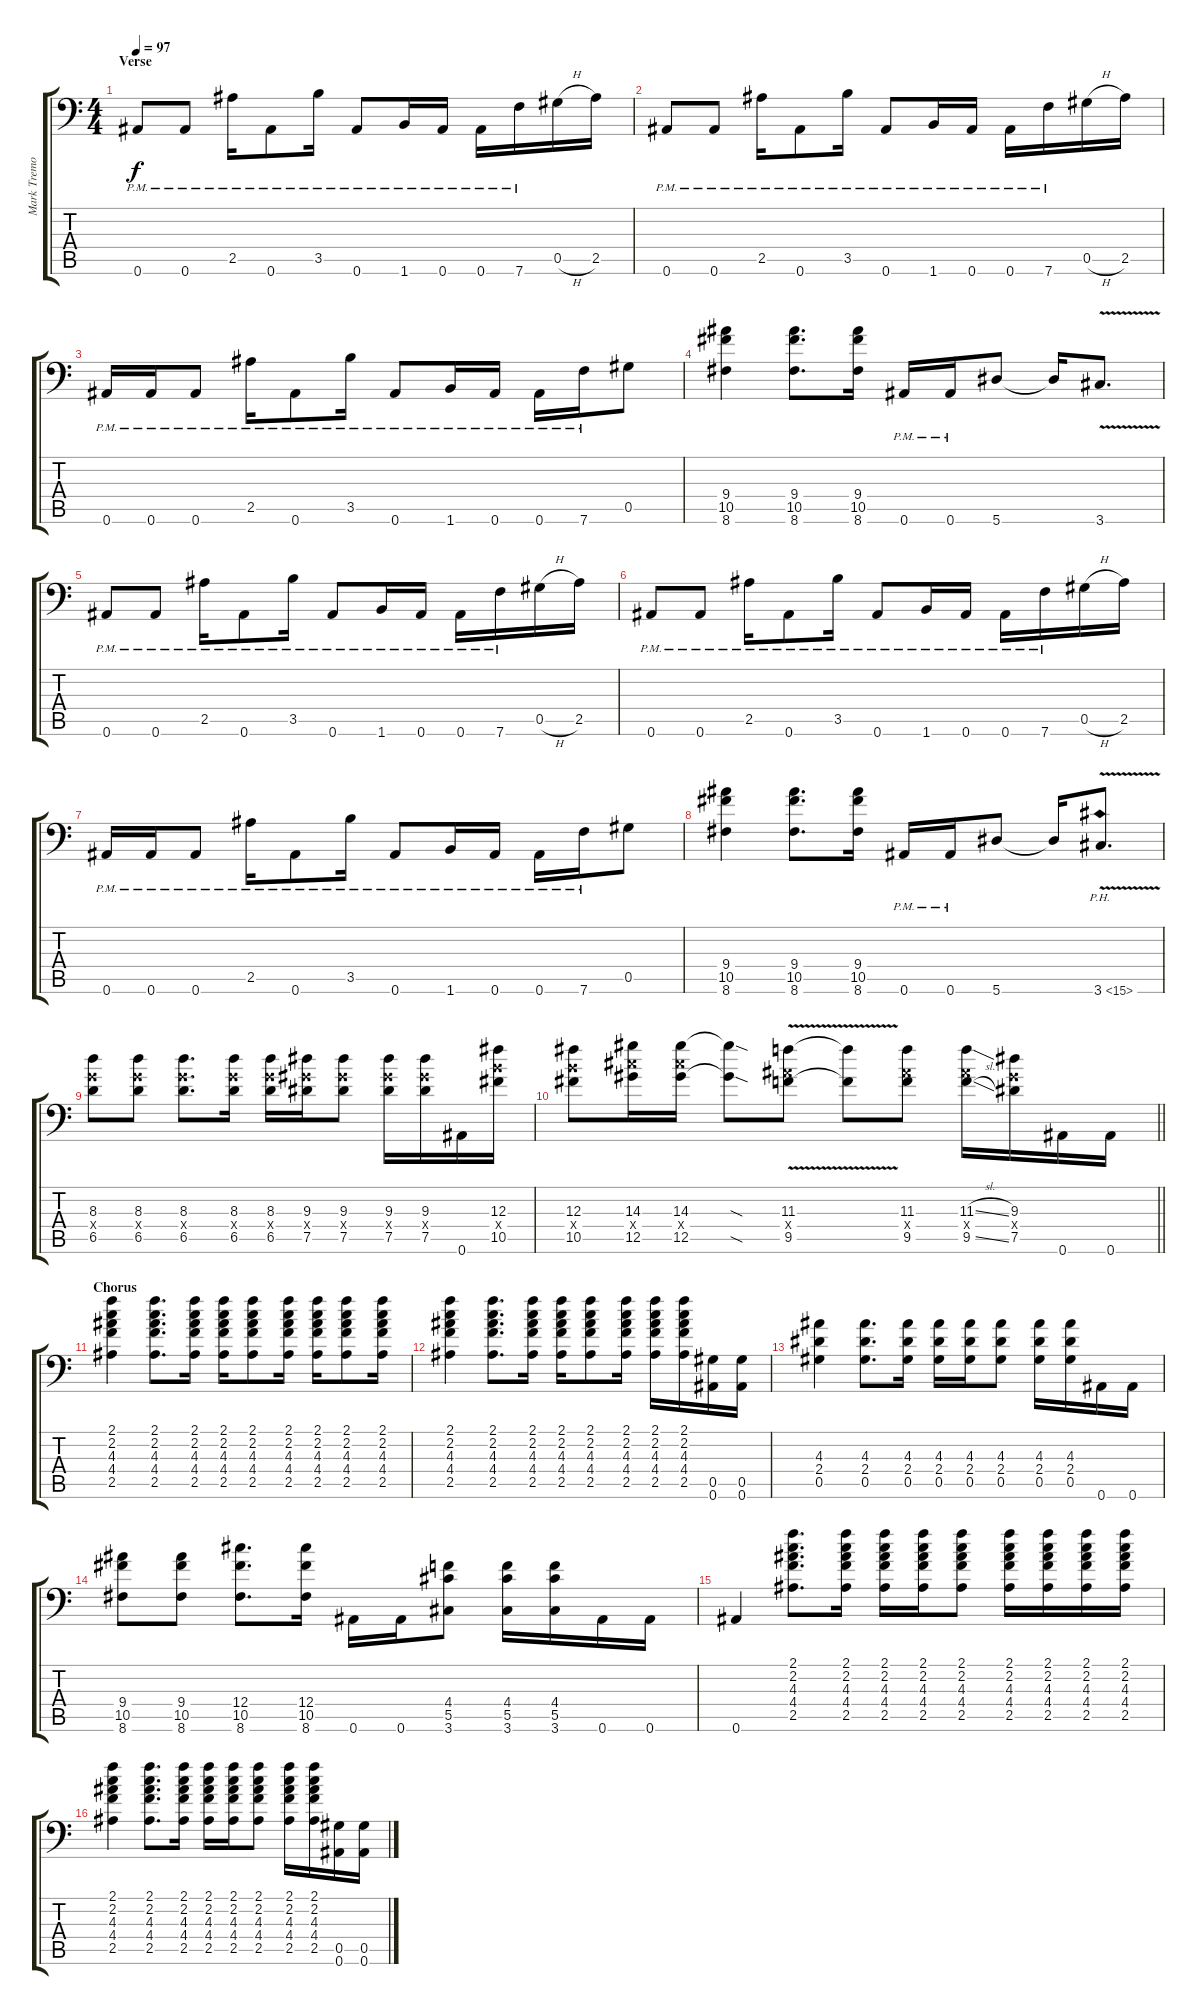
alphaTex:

\track ("Mark Tremonti" "Mark Tremo") {instrument distortionguitar}
\staff {score tabs}
\tuning (Eb4 Bb3 Gb3 Db3 Ab2 Bb1) {hide}
\ts (4 4)
\section ("" "Verse")
\tempo 97
\clef f4
\ks c
0.6{pm}.8{dy f} 0.6{pm}.8 2.5{pm}.16 0.6{pm}.8 3.5{pm}.16 0.6{pm}.8 1.6{pm}.16 0.6{pm}.16 0.6{pm}.16 7.6{pm}.16 0.5{h}.16 2.5.16 |
0.6{pm}.8 0.6{pm}.8 2.5{pm}.16 0.6{pm}.8 3.5{pm}.16 0.6{pm}.8 1.6{pm}.16 0.6{pm}.16 0.6{pm}.16 7.6{pm}.16 0.5{h}.16 2.5.16 |
0.6{pm}.16 0.6{pm}.16 0.6{pm}.8 2.5{pm}.16 0.6{pm}.8 3.5{pm}.16 0.6{pm}.8 1.6{pm}.16 0.6{pm}.16 0.6{pm}.16 7.6{pm}.16 0.5.8 |
(9.4 10.5 8.6).4 (9.4 10.5 8.6).8{d} (9.4 10.5 8.6).16 0.6{pm}.16 0.6{pm}.16 5.6.8 5.6{t}.16 3.6{v}.8{d} |
0.6{pm}.8 0.6{pm}.8 2.5{pm}.16 0.6{pm}.8 3.5{pm}.16 0.6{pm}.8 1.6{pm}.16 0.6{pm}.16 0.6{pm}.16 7.6{pm}.16 0.5{h}.16 2.5.16 |
0.6{pm}.8 0.6{pm}.8 2.5{pm}.16 0.6{pm}.8 3.5{pm}.16 0.6{pm}.8 1.6{pm}.16 0.6{pm}.16 0.6{pm}.16 7.6{pm}.16 0.5{h}.16 2.5.16 |
0.6{pm}.16 0.6{pm}.16 0.6{pm}.8 2.5{pm}.16 0.6{pm}.8 3.5{pm}.16 0.6{pm}.8 1.6{pm}.16 0.6{pm}.16 0.6{pm}.16 7.6{pm}.16 0.5.8 |
(9.4 10.5 8.6).4 (9.4 10.5 8.6).8{d} (9.4 10.5 8.6).16 0.6{pm}.16 0.6{pm}.16 5.6.8 5.6{t}.16 3.6{ph 12 v}.8{d} |
(8.3 6.4{x} 6.5).8 (8.3 6.4{x} 6.5).8 (8.3 6.4{x} 6.5).8{d} (8.3 6.4{x} 6.5).16 (8.3 6.4{x} 6.5).16 (9.3 7.4{x} 7.5).16 (9.3 7.4{x} 7.5).8 (9.3 7.4{x} 7.5).16 (9.3 7.4{x} 7.5).16 0.6.16 (12.3 10.4{x} 10.5).16 |
\barLineRight lightlight
(12.3 10.4{x} 10.5).8 (14.3 12.4{x} 12.5).16 (14.3 12.4{x} 12.5).16 (14.3{sod t} 12.5{sod t}).8 (11.3{v} 9.4{x} 9.5{v}).8 (11.3{t} 9.5{t}).8 (11.3 9.4{x} 9.5).8 (11.3{sl} 9.4{x} 9.5{sl}).16 (9.3 7.4{x} 7.5).16 0.6.16 0.6.16 |
\section ("" "Chorus")
(2.1 2.2 4.3 4.4 2.5).4 (2.1 2.2 4.3 4.4 2.5).8{d} (2.1 2.2 4.3 4.4 2.5).16 (2.1 2.2 4.3 4.4 2.5).16 (2.1 2.2 4.3 4.4 2.5).8 (2.1 2.2 4.3 4.4 2.5).16 (2.1 2.2 4.3 4.4 2.5).16 (2.1 2.2 4.3 4.4 2.5).8 (2.1 2.2 4.3 4.4 2.5).16 |
(2.1 2.2 4.3 4.4 2.5).4 (2.1 2.2 4.3 4.4 2.5).8{d} (2.1 2.2 4.3 4.4 2.5).16 (2.1 2.2 4.3 4.4 2.5).16 (2.1 2.2 4.3 4.4 2.5).8 (2.1 2.2 4.3 4.4 2.5).16 (2.1 2.2 4.3 4.4 2.5).16 (2.1 2.2 4.3 4.4 2.5).16 (0.5 0.6).16 (0.5 0.6).16 |
(4.3 2.4 0.5).4 (4.3 2.4 0.5).8{d} (4.3 2.4 0.5).16 (4.3 2.4 0.5).16 (4.3 2.4 0.5).16 (4.3 2.4 0.5).8 (4.3 2.4 0.5).16 (4.3 2.4 0.5).16 0.6.16 0.6.16 |
(9.4 10.5 8.6).8 (9.4 10.5 8.6).8 (12.4 10.5 8.6).8{d} (12.4 10.5 8.6).16 0.6.16 0.6.16 (4.4 5.5 3.6).8 (4.4 5.5 3.6).16 (4.4 5.5 3.6).16 0.6.16 0.6.16 |
0.6.4 (2.1 2.2 4.3 4.4 2.5).8{d} (2.1 2.2 4.3 4.4 2.5).16 (2.1 2.2 4.3 4.4 2.5).16 (2.1 2.2 4.3 4.4 2.5).16 (2.1 2.2 4.3 4.4 2.5).8 (2.1 2.2 4.3 4.4 2.5).16 (2.1 2.2 4.3 4.4 2.5).16 (2.1 2.2 4.3 4.4 2.5).16 (2.1 2.2 4.3 4.4 2.5).16 |
(2.1 2.2 4.3 4.4 2.5).4 (2.1 2.2 4.3 4.4 2.5).8{d} (2.1 2.2 4.3 4.4 2.5).16 (2.1 2.2 4.3 4.4 2.5).16 (2.1 2.2 4.3 4.4 2.5).16 (2.1 2.2 4.3 4.4 2.5).8 (2.1 2.2 4.3 4.4 2.5).16 (2.1 2.2 4.3 4.4 2.5).16 (0.5 0.6).16 (0.5 0.6).16
